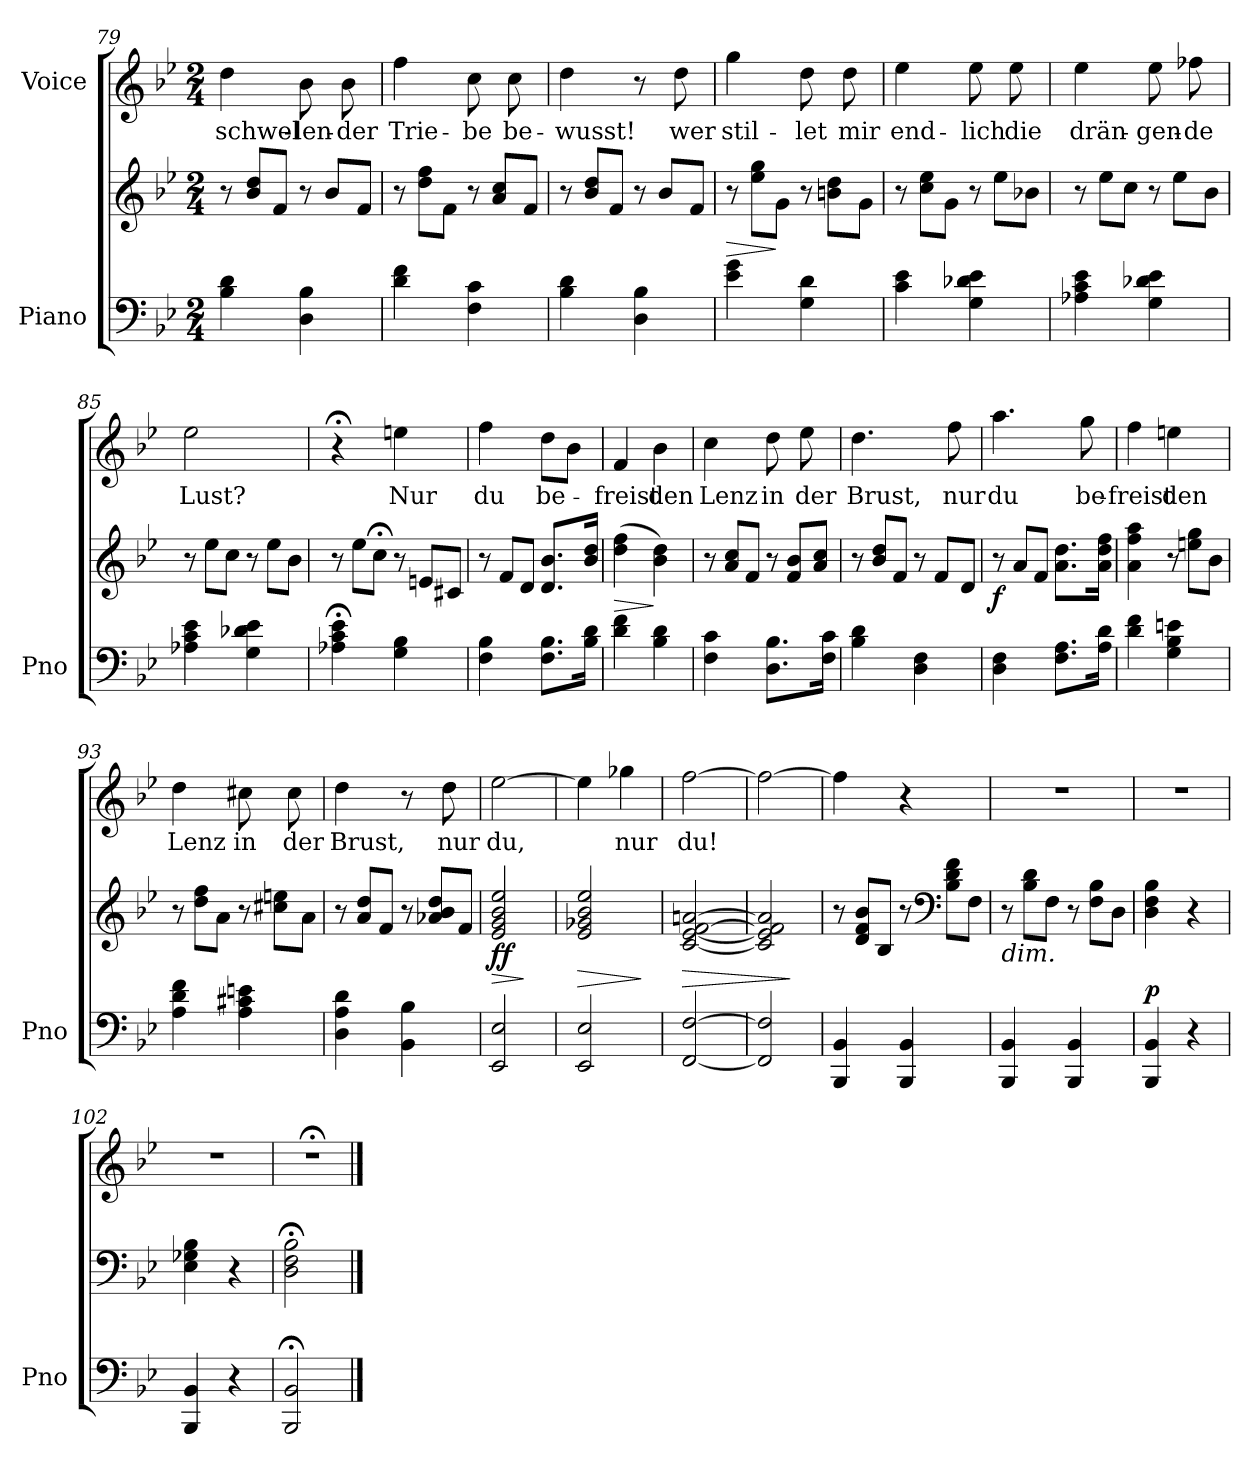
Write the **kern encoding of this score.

**kern	**kern	**dynam	**kern	**text
*part2	*part2	*part2	*part1	*part1
*staff3	*staff2	*staff2/3	*staff1	*staff1
*I"Piano	*	*	*I"Voice	*
*I'Pno	*	*	*	*
*clefF4	*clefG2	*	*clefG2	*
*k[b-e-]	*k[b-e-]	*	*k[b-e-]	*
*M2/4	*M2/4	*	*M2/4	*
*	*Xtuplet	*	*	*
=79	=79	=79	=79	=79
!	!	!	!	!LO:LY:b
4B-\ 4d\	12r	.	4dd\	schwel-
.	12b-/ 12dd/L	.	.	.
.	12f/J	.	.	.
!	!	!	!	!LO:LY:b
4D\ 4B-\	12r	.	8b-\	-len-
.	12b-/L	.	.	.
!	!	!	!	!LO:LY:b
.	.	.	8b-\	-der
.	12f/J	.	.	.
=80	=80	=80	=80	=80
!	!	!	!	!LO:LY:b
4d\ 4f\	12r	.	4ff\	Trie-
.	12dd\ 12ff\L	.	.	.
.	12f\J	.	.	.
!	!	!	!	!LO:LY:b
4F\ 4c\	12r	.	8cc\	-be
.	12a/ 12cc/L	.	.	.
!	!	!	!	!LO:LY:b
.	.	.	8cc\	be-
.	12f/J	.	.	.
=81	=81	=81	=81	=81
!	!	!	!	!LO:LY:b
4B-\ 4d\	12r	.	4dd\	-wusst!
.	12b-/ 12dd/L	.	.	.
.	12f/J	.	.	.
4D\ 4B-\	12r	.	8r	.
.	12b-/L	.	.	.
!	!	!	!	!LO:LY:b
.	.	.	8dd\	wer
.	12f/J	.	.	.
=82	=82	=82	=82	=82
!	!	!LO:HP:b	!	!LO:LY:b
4e-\ 4g\	12r	>	4gg\	stil-
.	12ee-\ 12gg\L	.	.	.
.	12g\J	]	.	.
!	!	!	!	!LO:LY:b
4G\ 4d\	12r	.	8dd\	-let
.	12bn\ 12dd\L	.	.	.
!	!	!	!	!LO:LY:b
.	.	.	8dd\	mir
.	12g\J	.	.	.
!!LO:LB:g=z
=83	=83	=83	=83	=83
!	!	!	!	!LO:LY:b
4c\ 4e-\	12r	.	4ee-\	end-
.	12cc\ 12ee-\L	.	.	.
.	12g\J	.	.	.
!	!	!	!	!LO:LY:b
4G\ 4d-X\ 4e-\	12r	.	8ee-\	-lich
.	12ee-\L	.	.	.
!	!	!	!	!LO:LY:b
.	.	.	8ee-\	die
.	12b-X\J	.	.	.
=84	=84	=84	=84	=84
!	!	!	!	!LO:LY:b
4A-X\ 4c\ 4e-\	12r	.	4ee-\	drän-
.	12ee-\L	.	.	.
.	12cc\J	.	.	.
!	!	!	!	!LO:LY:b
4G\ 4d-X\ 4e-\	12r	.	8ee-\	-gen-
.	12ee-\L	.	.	.
!	!	!	!	!LO:LY:b
.	.	.	8ff-X\	-de
.	12b-\J	.	.	.
=85	=85	=85	=85	=85
!	!	!	!	!LO:LY:b
4A-X\ 4c\ 4e-\	12r	.	2ee-\	Lust?
.	12ee-\L	.	.	.
.	12cc\J	.	.	.
4G\ 4d-X\ 4e-\	12r	.	.	.
.	12ee-\L	.	.	.
.	12b-\J	.	.	.
=86	=86	=86	=86	=86
4A-X\;< 4c\;< 4e-\;<	12r	.	4r;<	.
.	12ee-\L	.	.	.
.	12cc;<\J	.	.	.
!	!	!	!	!LO:LY:b
4G\ 4B-\	12r	.	4een\	Nur
.	12en/L	.	.	.
.	12c#X/J	.	.	.
=87	=87	=87	=87	=87
!	!	!	!	!LO:LY:b
4F\ 4B-\	12r	.	4ff\	du
.	12f/L	.	.	.
.	12d/J	.	.	.
!	!	!	!	!LO:LY:b
8.F\ 8.B-\L	8.d/ 8.b-/L	.	8dd\L	be-
.	.	.	8b-\J	.
16B-\ 16d\Jk	16b-/ 16dd/Jk	.	.	.
=88	=88	=88	=88	=88
!	!	!LO:HP:b	!	!LO:LY:b
4d\ 4f\	(4dd\ 4ff\	>	4f/	-freist
!	!	!	!	!LO:LY:b
4B-\ 4d\	4b-\ 4dd\)	]	4b-\	den
!!LO:LB:g=z
=89	=89	=89	=89	=89
!	!	!	!	!LO:LY:b
4F\ 4c\	12r	.	4cc\	Lenz
.	12a/ 12cc/L	.	.	.
.	12f/J	.	.	.
!	!	!	!	!LO:LY:b
8.D\ 8.B-\L	12r	.	8dd\	in
.	12f/ 12b-/L	.	.	.
!	!	!	!	!LO:LY:b
.	.	.	8ee-\	der
.	12a/ 12cc/J	.	.	.
16F\ 16c\Jk	.	.	.	.
=90	=90	=90	=90	=90
!	!	!	!	!LO:LY:b
4B-\ 4d\	12r	.	4.dd\	Brust,
.	12b-/ 12dd/L	.	.	.
.	12f/J	.	.	.
4D\ 4F\	12r	.	.	.
.	12f/L	.	.	.
!	!	!	!	!LO:LY:b
.	.	.	8ff\	nur
.	12d/J	.	.	.
=91	=91	=91	=91	=91
!	!	!LO:DY:b	!	!LO:LY:b
4D\ 4F\	12r	f	4.aa\	du
.	12a/L	.	.	.
.	12f/J	.	.	.
8.F\ 8.A\L	8.a\ 8.dd\L	.	.	.
!	!	!	!	!LO:LY:b
.	.	.	8gg\	be-
16A\ 16d\Jk	16a\ 16dd\ 16ff\Jk	.	.	.
=92	=92	=92	=92	=92
!	!	!	!	!LO:LY:b
4d\ 4f\	4a\ 4ff\ 4aa\	.	4ff\	-freist
!	!	!	!	!LO:LY:b
4G\ 4B-\ 4en\	12r	.	4een\	den
.	12een\ 12gg\L	.	.	.
.	12b-\J	.	.	.
=93	=93	=93	=93	=93
!	!	!	!	!LO:LY:b
4A\ 4d\ 4f\	12r	.	4dd\	Lenz
.	12dd\ 12ff\L	.	.	.
.	12a\J	.	.	.
!	!	!	!	!LO:LY:b
4A\ 4c#X\ 4en\	12r	.	8cc#X\	in
.	12cc#X\ 12een\L	.	.	.
!	!	!	!	!LO:LY:b
.	.	.	8cc#\	der
.	12a\J	.	.	.
=94	=94	=94	=94	=94
!	!	!	!	!LO:LY:b
4D\ 4A\ 4d\	12r	.	4dd\	Brust,
.	12a/ 12dd/L	.	.	.
.	12f/J	.	.	.
4BB-\ 4B-\	12r	.	8r	.
.	12a-X/ 12b-/ 12dd/L	.	.	.
!	!	!	!	!LO:LY:b
.	.	.	8dd\	nur
.	12f/J	.	.	.
!!LO:LB:g=z
=95	=95	=95	=95	=95
!	!	!LO:HP:b	!	!LO:LY:b
!	!	!LO:DY:n=1:b	!	!
2EE-/ 2E-/	2e-/ 2g/ 2b-/ 2ee-/	> ff	[2ee-\	du,
.	.	]	.	.
=96	=96	=96	=96	=96
!	!	!LO:HP:b	!	!
2EE-/ 2E-/	2e-/ 2g-X/ 2b-/ 2ee-/	>	4ee-\]	.
!	!	!	!	!LO:LY:b
.	.	.	4gg-X\	nur
.	.	]	.	.
=97	=97	=97	=97	=97
!	!	!LO:HP:b	!	!LO:LY:b
[2FF/ [2F/	[2c/ [2e-/ [2f/ [2an/	>	[2ff\	du!
=98	=98	=98	=98	=98
2FF/] 2F/]	2c/] 2e-/] 2f/] 2a/]	.	2ff\_	.
.	.	]	.	.
=99	=99	=99	=99	=99
4BBB-/ 4BB-/	12r	.	4ff\]	.
.	12d/ 12f/ 12b-/L	.	.	.
.	12B-/J	.	.	.
4BBB-/ 4BB-/	12r	.	4r	.
*	*clefF4	*	*	*
.	12B-\ 12d\ 12f\L	.	.	.
.	12F\J	.	.	.
=100	=100	=100	=100	=100
!	!LO:TX:b:i:t=dim.	!	!	!
4BBB-/ 4BB-/	12r	.	2r	.
.	12B-\ 12d\L	.	.	.
.	12F\J	.	.	.
4BBB-/ 4BB-/	12r	.	.	.
.	12F\ 12B-\L	.	.	.
.	12D\J	.	.	.
=101	=101	=101	=101	=101
!	!	!LO:DY:a=2	!	!
4BBB-/ 4BB-/	4D\ 4F\ 4B-\	p	2r	.
4r	4r	.	.	.
=102	=102	=102	=102	=102
4BBB-/ 4BB-/	4E-\ 4G-X\ 4B-\	.	2r	.
4r	4r	.	.	.
=103	=103	=103	=103	=103
2BBB-/; 2BB-/;	2D\;< 2F\;< 2B-\;<	.	2r;<	.
==	==	==	==	==
*-	*-	*-	*-	*-
